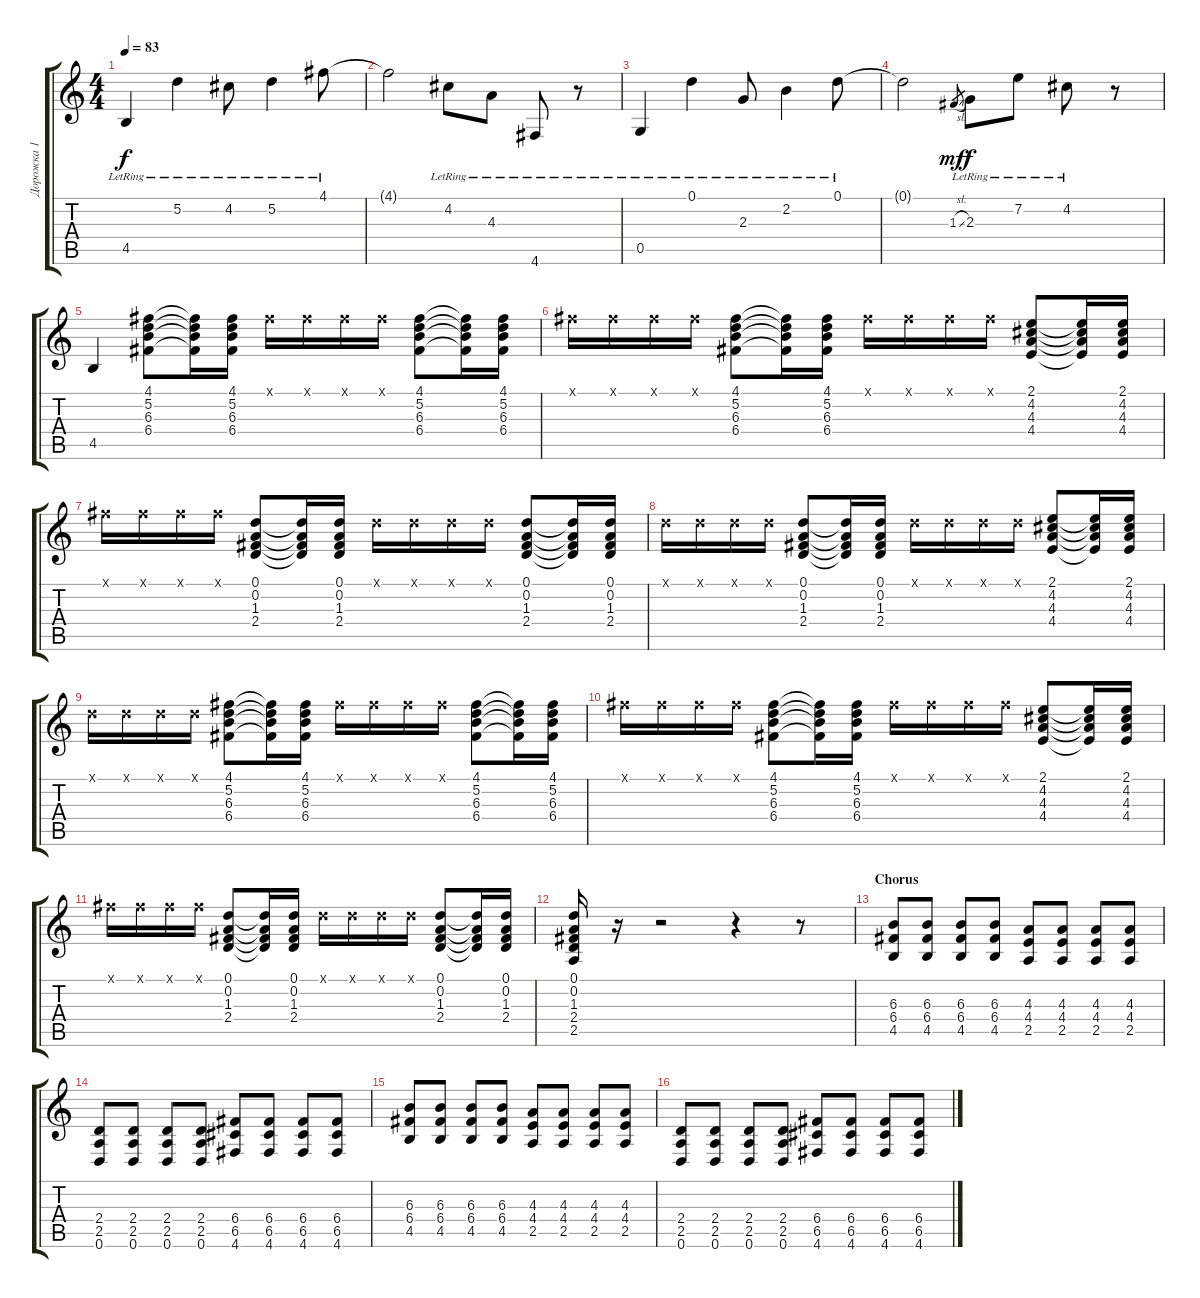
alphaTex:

\track ("Дорожка 1" "Дорожка 1") {instrument electricguitarclean}
\staff {score tabs}
\tuning (D4 A3 F3 C3 G2 D2) {hide}
\ts (4 4)
\tempo 83
\clef g2
\ks c
4.5{lr}.4{dy f} 5.2{lr}.4 4.2{lr}.8 5.2{lr}.4 4.1{lr}.8 |
4.1{t}.2 4.2{lr}.8 4.3{lr}.8 4.6{lr}.8 r.8 |
0.5{lr}.4 0.1{lr}.4 2.3{lr}.8 2.2{lr}.4 0.1{lr}.8 |
0.1{t}.2 1.3{sl}.8{gr dy mf} 2.3{lr}.8{dy f} 7.2{lr}.8 4.2{lr}.8 r.8 |
4.5.4{instrument overdrivenguitar} (4.1 5.2 6.3 6.4).8 (4.1{t} 5.2{t} 6.3{t} 6.4{t}).16 (4.1 5.2 6.3 6.4).16 4.1{x}.16 4.1{x}.16 4.1{x}.16 4.1{x}.16 (4.1 5.2 6.3 6.4).8 (4.1{t} 5.2{t} 6.3{t} 6.4{t}).16 (4.1 5.2 6.3 6.4).16 |
4.1{x}.16 4.1{x}.16 4.1{x}.16 4.1{x}.16 (4.1 5.2 6.3 6.4).8 (4.1{t} 5.2{t} 6.3{t} 6.4{t}).16 (4.1 5.2 6.3 6.4).16 4.1{x}.16 4.1{x}.16 4.1{x}.16 4.1{x}.16 (2.1 4.2 4.3 4.4).8 (2.1{t} 4.2{t} 4.3{t} 4.4{t}).16 (2.1 4.2 4.3 4.4).16 |
4.1{x}.16 4.1{x}.16 4.1{x}.16 4.1{x}.16 (0.1 0.2 1.3 2.4).8 (0.1{t} 0.2{t} 1.3{t} 2.4{t}).16 (0.1 0.2 1.3 2.4).16 0.1{x}.16 0.1{x}.16 0.1{x}.16 0.1{x}.16 (0.1 0.2 1.3 2.4).8 (0.1{t} 0.2{t} 1.3{t} 2.4{t}).16 (0.1 0.2 1.3 2.4).16 |
0.1{x}.16 0.1{x}.16 0.1{x}.16 0.1{x}.16 (0.1 0.2 1.3 2.4).8 (0.1{t} 0.2{t} 1.3{t} 2.4{t}).16 (0.1 0.2 1.3 2.4).16 0.1{x}.16 0.1{x}.16 0.1{x}.16 0.1{x}.16 (2.1 4.2 4.3 4.4).8 (2.1{t} 4.2{t} 4.3{t} 4.4{t}).16 (2.1 4.2 4.3 4.4).16 |
0.1{x}.16 0.1{x}.16 0.1{x}.16 0.1{x}.16 (4.1 5.2 6.3 6.4).8 (4.1{t} 5.2{t} 6.3{t} 6.4{t}).16 (4.1 5.2 6.3 6.4).16 4.1{x}.16 4.1{x}.16 4.1{x}.16 4.1{x}.16 (4.1 5.2 6.3 6.4).8 (4.1{t} 5.2{t} 6.3{t} 6.4{t}).16 (4.1 5.2 6.3 6.4).16 |
4.1{x}.16 4.1{x}.16 4.1{x}.16 4.1{x}.16 (4.1 5.2 6.3 6.4).8 (4.1{t} 5.2{t} 6.3{t} 6.4{t}).16 (4.1 5.2 6.3 6.4).16 4.1{x}.16 4.1{x}.16 4.1{x}.16 4.1{x}.16 (2.1 4.2 4.3 4.4).8 (2.1{t} 4.2{t} 4.3{t} 4.4{t}).16 (2.1 4.2 4.3 4.4).16 |
4.1{x}.16 4.1{x}.16 4.1{x}.16 4.1{x}.16 (0.1 0.2 1.3 2.4).8 (0.1{t} 0.2{t} 1.3{t} 2.4{t}).16 (0.1 0.2 1.3 2.4).16 0.1{x}.16 0.1{x}.16 0.1{x}.16 0.1{x}.16 (0.1 0.2 1.3 2.4).8 (0.1{t} 0.2{t} 1.3{t} 2.4{t}).16 (0.1 0.2 1.3 2.4).16 |
(0.1 0.2 1.3 2.4 2.5).16 r.16 r.2 r.4 r.8 |
\section ("" "Chorus")
(6.3 6.4 4.5).8{instrument distortionguitar} (6.3 6.4 4.5).8 (6.3 6.4 4.5).8 (6.3 6.4 4.5).8 (4.3 4.4 2.5).8 (4.3 4.4 2.5).8 (4.3 4.4 2.5).8 (4.3 4.4 2.5).8 |
(2.4 2.5 0.6).8 (2.4 2.5 0.6).8 (2.4 2.5 0.6).8 (2.4 2.5 0.6).8 (6.4 6.5 4.6).8 (6.4 6.5 4.6).8 (6.4 6.5 4.6).8 (6.4 6.5 4.6).8 |
(6.3 6.4 4.5).8 (6.3 6.4 4.5).8 (6.3 6.4 4.5).8 (6.3 6.4 4.5).8 (4.3 4.4 2.5).8 (4.3 4.4 2.5).8 (4.3 4.4 2.5).8 (4.3 4.4 2.5).8 |
(2.4 2.5 0.6).8 (2.4 2.5 0.6).8 (2.4 2.5 0.6).8 (2.4 2.5 0.6).8 (6.4 6.5 4.6).8 (6.4 6.5 4.6).8 (6.4 6.5 4.6).8 (6.4 6.5 4.6).8
